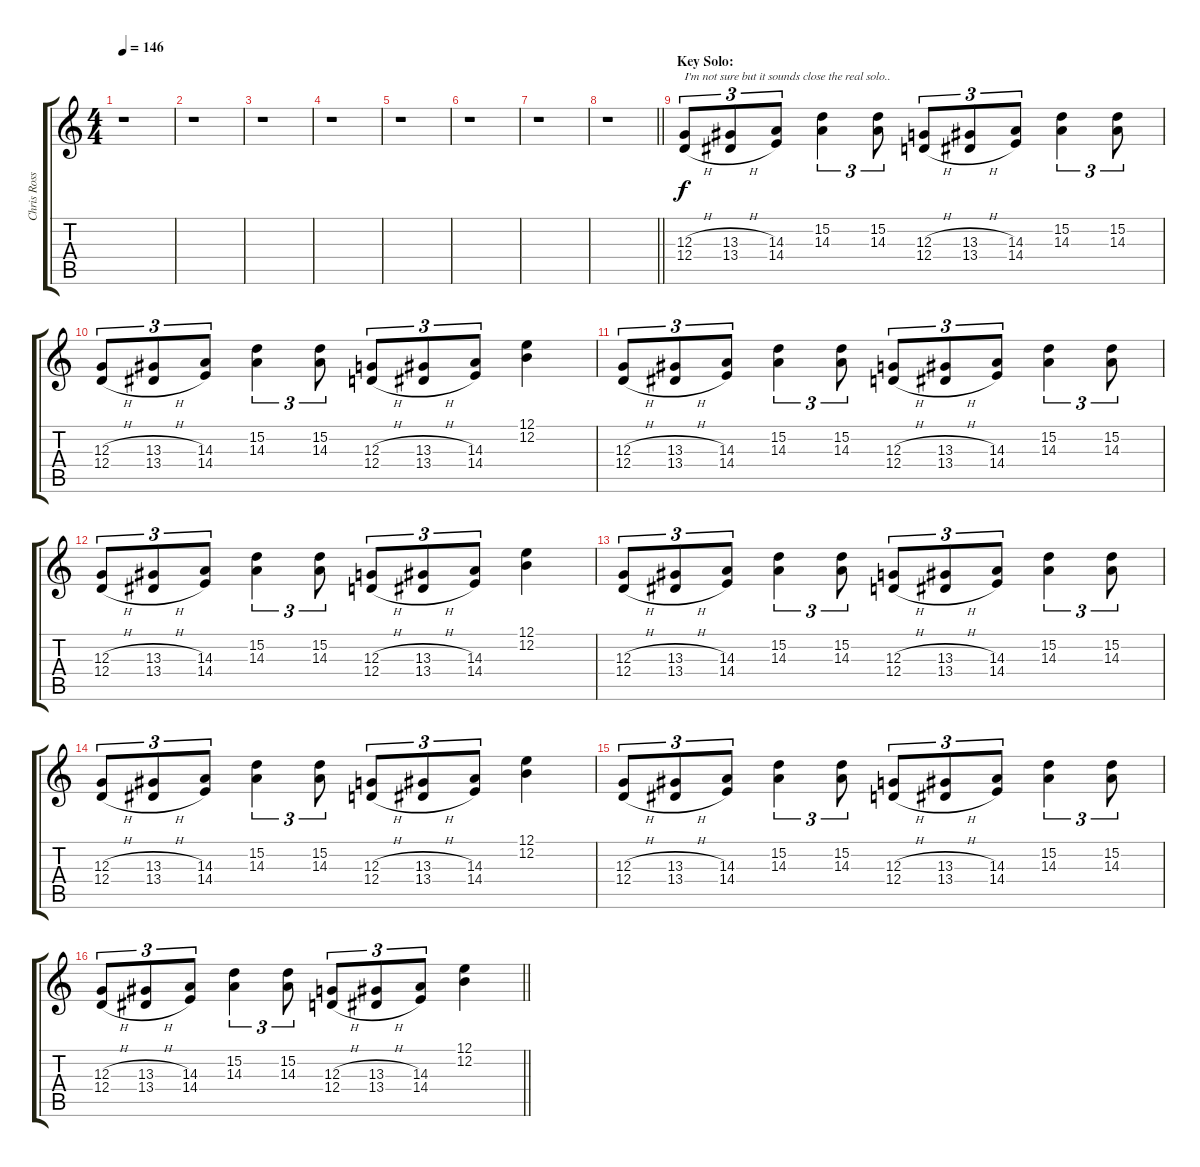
\track ("Chris Ross" "Chris Ross") {instrument churchorgan}
\staff {score tabs}
\tuning (E4 B3 G3 D3 A2 E2) {hide}
\ts (4 4)
\tempo 146
\clef g2
\ks c
r.1{dy f} |
r.1 |
r.1 |
r.1 |
r.1 |
r.1 |
r.1 |
\barLineRight lightlight
r.1 |
\section ("" "Key Solo:")
(12.3{h} 12.4{h}).8{tu (3 2) txt "I'm not sure but it sounds close the real solo.."} (13.3{h} 13.4{h}).8{tu (3 2)} (14.3 14.4).8{tu (3 2)} (15.2 14.3).4{tu (3 2)} (15.2 14.3).8{tu (3 2)} (12.3{h} 12.4{h}).8{tu (3 2)} (13.3{h} 13.4{h}).8{tu (3 2)} (14.3 14.4).8{tu (3 2)} (15.2 14.3).4{tu (3 2)} (15.2 14.3).8{tu (3 2)} |
(12.3{h} 12.4{h}).8{tu (3 2)} (13.3{h} 13.4{h}).8{tu (3 2)} (14.3 14.4).8{tu (3 2)} (15.2 14.3).4{tu (3 2)} (15.2 14.3).8{tu (3 2)} (12.3{h} 12.4{h}).8{tu (3 2)} (13.3{h} 13.4{h}).8{tu (3 2)} (14.3 14.4).8{tu (3 2)} (12.1 12.2).4 |
(12.3{h} 12.4{h}).8{tu (3 2)} (13.3{h} 13.4{h}).8{tu (3 2)} (14.3 14.4).8{tu (3 2)} (15.2 14.3).4{tu (3 2)} (15.2 14.3).8{tu (3 2)} (12.3{h} 12.4{h}).8{tu (3 2)} (13.3{h} 13.4{h}).8{tu (3 2)} (14.3 14.4).8{tu (3 2)} (15.2 14.3).4{tu (3 2)} (15.2 14.3).8{tu (3 2)} |
(12.3{h} 12.4{h}).8{tu (3 2)} (13.3{h} 13.4{h}).8{tu (3 2)} (14.3 14.4).8{tu (3 2)} (15.2 14.3).4{tu (3 2)} (15.2 14.3).8{tu (3 2)} (12.3{h} 12.4{h}).8{tu (3 2)} (13.3{h} 13.4{h}).8{tu (3 2)} (14.3 14.4).8{tu (3 2)} (12.1 12.2).4 |
(12.3{h} 12.4{h}).8{tu (3 2)} (13.3{h} 13.4{h}).8{tu (3 2)} (14.3 14.4).8{tu (3 2)} (15.2 14.3).4{tu (3 2)} (15.2 14.3).8{tu (3 2)} (12.3{h} 12.4{h}).8{tu (3 2)} (13.3{h} 13.4{h}).8{tu (3 2)} (14.3 14.4).8{tu (3 2)} (15.2 14.3).4{tu (3 2)} (15.2 14.3).8{tu (3 2)} |
(12.3{h} 12.4{h}).8{tu (3 2)} (13.3{h} 13.4{h}).8{tu (3 2)} (14.3 14.4).8{tu (3 2)} (15.2 14.3).4{tu (3 2)} (15.2 14.3).8{tu (3 2)} (12.3{h} 12.4{h}).8{tu (3 2)} (13.3{h} 13.4{h}).8{tu (3 2)} (14.3 14.4).8{tu (3 2)} (12.1 12.2).4 |
(12.3{h} 12.4{h}).8{tu (3 2)} (13.3{h} 13.4{h}).8{tu (3 2)} (14.3 14.4).8{tu (3 2)} (15.2 14.3).4{tu (3 2)} (15.2 14.3).8{tu (3 2)} (12.3{h} 12.4{h}).8{tu (3 2)} (13.3{h} 13.4{h}).8{tu (3 2)} (14.3 14.4).8{tu (3 2)} (15.2 14.3).4{tu (3 2)} (15.2 14.3).8{tu (3 2)} |
\barLineRight lightlight
(12.3{h} 12.4{h}).8{tu (3 2)} (13.3{h} 13.4{h}).8{tu (3 2)} (14.3 14.4).8{tu (3 2)} (15.2 14.3).4{tu (3 2)} (15.2 14.3).8{tu (3 2)} (12.3{h} 12.4{h}).8{tu (3 2)} (13.3{h} 13.4{h}).8{tu (3 2)} (14.3 14.4).8{tu (3 2)} (12.1 12.2).4
